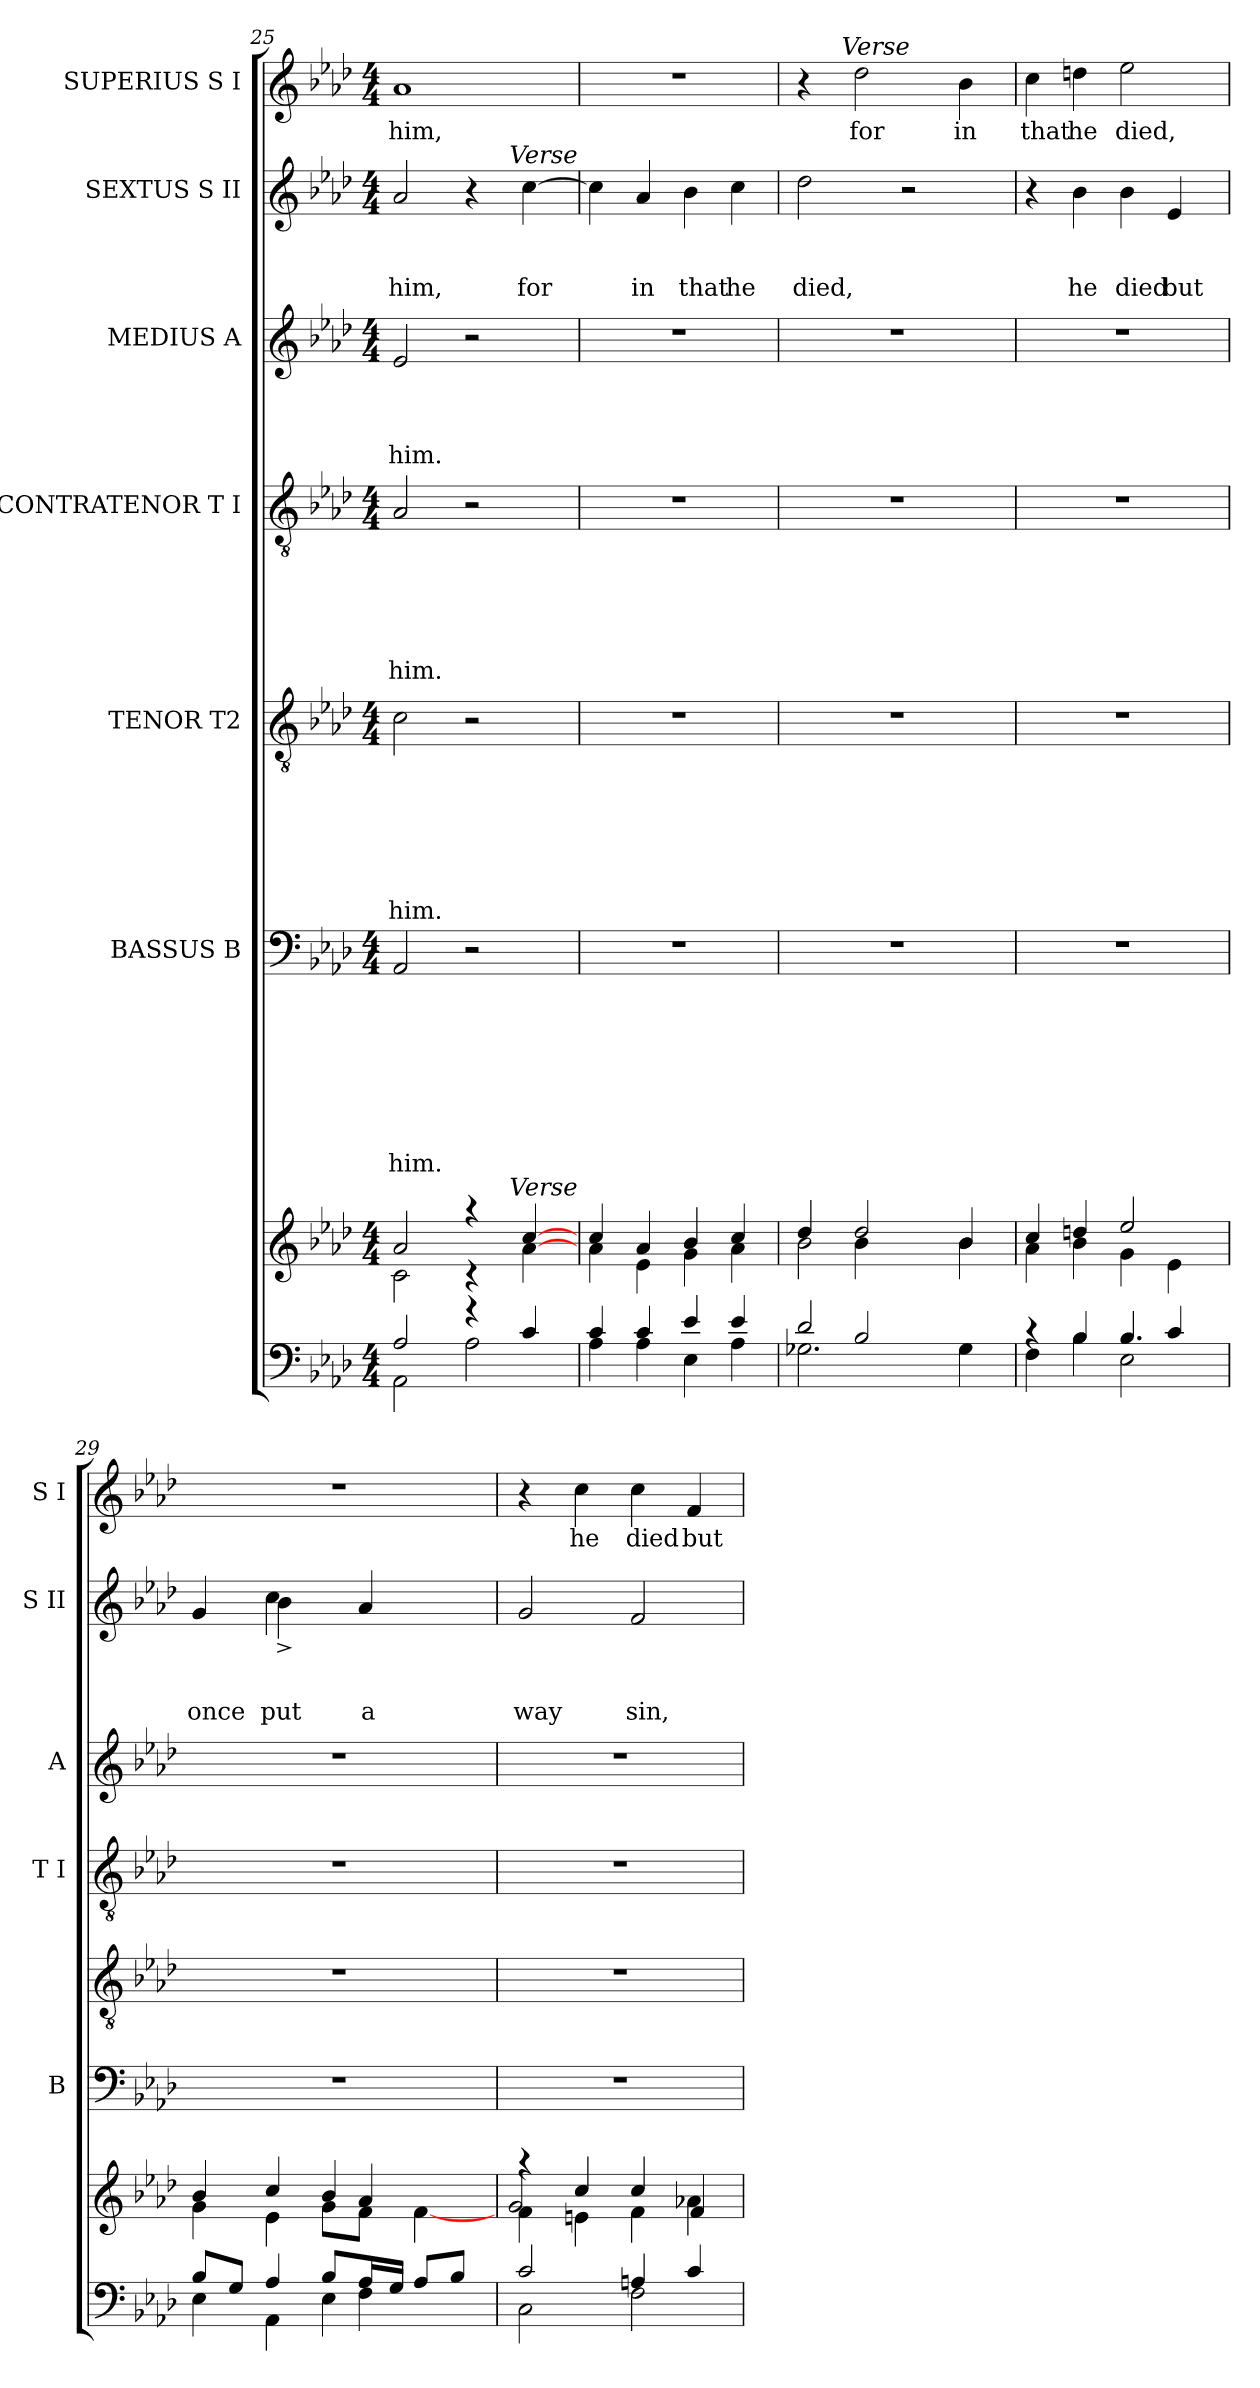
**kern	**kern	**kern	**text	**text	**text	**text	**text	**text	**text	**text	**kern	**text	**text	**text	**text	**text	**text	**text	**kern	**text	**text	**text	**text	**text	**text	**kern	**text	**text	**text	**text	**kern	**text	**text	**text	**kern	**text
*part7	*part7	*part6	*part6	*part6	*part6	*part6	*part6	*part6	*part6	*part6	*part5	*part5	*part5	*part5	*part5	*part5	*part5	*part5	*part4	*part4	*part4	*part4	*part4	*part4	*part4	*part3	*part3	*part3	*part3	*part3	*part2	*part2	*part2	*part2	*part1	*part1
*staff8	*staff7	*staff6	*staff6	*staff6	*staff6	*staff6	*staff6	*staff6	*staff6	*staff6	*staff5	*staff5	*staff5	*staff5	*staff5	*staff5	*staff5	*staff5	*staff4	*staff4	*staff4	*staff4	*staff4	*staff4	*staff4	*staff3	*staff3	*staff3	*staff3	*staff3	*staff2	*staff2	*staff2	*staff2	*staff1	*staff1
*	*	*I"BASSUS B	*	*	*	*	*	*	*	*	*I"TENOR T2	*	*	*	*	*	*	*	*I"CONTRATENOR T I	*	*	*	*	*	*	*I"MEDIUS A	*	*	*	*	*I"SEXTUS S II	*	*	*	*I"SUPERIUS S I	*
*	*	*I'B	*	*	*	*	*	*	*	*	*	*	*	*	*	*	*	*	*I'T I	*	*	*	*	*	*	*I'A	*	*	*	*	*I'S II	*	*	*	*I'S I	*
*clefF4	*clefG2	*clefF4	*	*	*	*	*	*	*	*	*clefGv2	*	*	*	*	*	*	*	*clefGv2	*	*	*	*	*	*	*clefG2	*	*	*	*	*clefG2	*	*	*	*clefG2	*
*k[b-e-a-d-]	*k[b-e-a-d-]	*k[b-e-a-d-]	*	*	*	*	*	*	*	*	*k[b-e-a-d-]	*	*	*	*	*	*	*	*k[b-e-a-d-]	*	*	*	*	*	*	*k[b-e-a-d-]	*	*	*	*	*k[b-e-a-d-]	*	*	*	*k[b-e-a-d-]	*
*A-:	*A-:	*A-:	*	*	*	*	*	*	*	*	*A-:	*	*	*	*	*	*	*	*A-:	*	*	*	*	*	*	*A-:	*	*	*	*	*A-:	*	*	*	*A-:	*
*M4/4	*M4/4	*M4/4	*	*	*	*	*	*	*	*	*M4/4	*	*	*	*	*	*	*	*M4/4	*	*	*	*	*	*	*M4/4	*	*	*	*	*M4/4	*	*	*	*M4/4	*
=25	=25	=25	=25	=25	=25	=25	=25	=25	=25	=25	=25	=25	=25	=25	=25	=25	=25	=25	=25	=25	=25	=25	=25	=25	=25	=25	=25	=25	=25	=25	=25	=25	=25	=25	=25	=25
*^	*^	*	*	*	*	*	*	*	*	*	*	*	*	*	*	*	*	*	*	*	*	*	*	*	*	*	*	*	*	*	*	*	*	*	*	*
*	*	*	*^	*	*	*	*	*	*	*	*	*	*	*	*	*	*	*	*	*	*	*	*	*	*	*	*	*	*	*	*	*	*	*	*	*	*	*
!	!	!	!	!	!	!	!	!	!	!	!	!	!LO:LY:b	!	!	!	!	!	!	!	!LO:LY:b	!	!	!	!	!	!	!LO:LY:b	!	!	!	!	!LO:LY:b	!	!	!	!LO:LY:b	!	!LO:LY:b
*	*	*	*	*	*	*	*	*	*	*	*	*	*	*	*	*	*	*	*	*	*	*	*	*	*	*	*	*	*	*	*	*	*	*^	*	*	*	*	*
2AA-\	2A-/	2c\	2a-/	2ryy	2AA-/	.	.	.	.	.	.	.	him.	2c\	.	.	.	.	.	.	him.	2A-/	.	.	.	.	.	him.	2e-/	.	.	.	him.	2a-/	2ryy	.	.	him,	1a-	him,
4rf	2A-\	4raa	8..ryy	4rc	2r	.	.	.	.	.	.	.	.	2r	.	.	.	.	.	.	.	2r	.	.	.	.	.	.	2r	.	.	.	.	4r	8..ryy	.	.	.	.	.
!	!	!	!	!	!	!	!	!	!	!	!	!	!	!	!	!	!	!	!	!	!	!	!	!	!	!	!	!	!	!	!	!	!	!	!LO:TX:a:i:t=Verse	!	!	!	!	!
!	!	!	!LO:TX:a:i:t=Verse	!	!	!	!	!	!	!	!	!	!	!	!	!	!	!	!	!	!	!	!	!	!	!	!	!	!	!	!	!	!	!	!	!	!	!	!	!
.	.	.	4ryy	.	.	.	.	.	.	.	.	.	.	.	.	.	.	.	.	.	.	.	.	.	.	.	.	.	.	.	.	.	.	.	4ryy	.	.	.	.	.
!	!	!	!	!	!	!	!	!	!	!	!	!	!	!	!	!	!	!	!	!	!	!	!	!	!	!	!	!	!	!	!	!	!	!	!	!	!	!LO:LY:b	!	!
4c/	.	[<4a-\	.	[>4cc/	.	.	.	.	.	.	.	.	.	.	.	.	.	.	.	.	.	.	.	.	.	.	.	.	.	.	.	.	.	[>4cc\	.	.	.	for	.	.
.	.	.	32ryy	.	.	.	.	.	.	.	.	.	.	.	.	.	.	.	.	.	.	.	.	.	.	.	.	.	.	.	.	.	.	.	32ryy	.	.	.	.	.
*	*	*	*v	*v	*	*	*	*	*	*	*	*	*	*	*	*	*	*	*	*	*	*	*	*	*	*	*	*	*	*	*	*	*	*v	*v	*	*	*	*	*
=26	=26	=26	=26	=26	=26	=26	=26	=26	=26	=26	=26	=26	=26	=26	=26	=26	=26	=26	=26	=26	=26	=26	=26	=26	=26	=26	=26	=26	=26	=26	=26	=26	=26	=26	=26	=26	=26	=26
4A-\	4c/	4cc/	4a-\	1r	.	.	.	.	.	.	.	.	1r	.	.	.	.	.	.	.	1r	.	.	.	.	.	.	1r	.	.	.	.	4cc\]	.	.	.	1r	.
!	!	!	!	!	!	!	!	!	!	!	!	!	!	!	!	!	!	!	!	!	!	!	!	!	!	!	!	!	!	!	!	!	!	!	!	!LO:LY:b	!	!
4A-\	4c/	4a-/	4e-\	.	.	.	.	.	.	.	.	.	.	.	.	.	.	.	.	.	.	.	.	.	.	.	.	.	.	.	.	.	4a-/	.	.	in	.	.
!	!	!	!	!	!	!	!	!	!	!	!	!	!	!	!	!	!	!	!	!	!	!	!	!	!	!	!	!	!	!	!	!	!	!	!	!LO:LY:b	!	!
4E-\	4e-/	4b-/	4g\	.	.	.	.	.	.	.	.	.	.	.	.	.	.	.	.	.	.	.	.	.	.	.	.	.	.	.	.	.	4b-\	.	.	that	.	.
!	!	!	!	!	!	!	!	!	!	!	!	!	!	!	!	!	!	!	!	!	!	!	!	!	!	!	!	!	!	!	!	!	!	!	!	!LO:LY:b	!	!
4A-\	4e-/	4cc/	4a-\	.	.	.	.	.	.	.	.	.	.	.	.	.	.	.	.	.	.	.	.	.	.	.	.	.	.	.	.	.	4cc\	.	.	he	.	.
=27	=27	=27	=27	=27	=27	=27	=27	=27	=27	=27	=27	=27	=27	=27	=27	=27	=27	=27	=27	=27	=27	=27	=27	=27	=27	=27	=27	=27	=27	=27	=27	=27	=27	=27	=27	=27	=27	=27
*	*^	*	*^	*	*	*	*	*	*	*	*	*	*	*	*	*	*	*	*	*	*	*	*	*	*	*	*	*	*	*	*	*	*	*	*	*	*	*
!	!	!	!	!	!	!	!	!	!	!	!	!	!	!	!	!	!	!	!	!	!	!	!	!	!	!	!	!	!	!	!	!	!	!	!	!	!	!LO:LY:b	!	!
*	*	*	*	*	*	*	*	*	*	*	*	*	*	*	*	*	*	*	*	*	*	*	*	*	*	*	*	*	*	*	*	*	*	*	*	*	*	*	*^	*
2d-/	2.G-X\	4ryy	2b-\	4dd-/	4ryy	1r	.	.	.	.	.	.	.	.	1r	.	.	.	.	.	.	.	1r	.	.	.	.	.	.	1r	.	.	.	.	2dd-\	.	.	died,	4r	8..ryy	.
!	!	!	!	!	!	!	!	!	!	!	!	!	!	!	!	!	!	!	!	!	!	!	!	!	!	!	!	!	!	!	!	!	!	!	!	!	!	!	!	!LO:TX:a:i:t=Verse	!
.	.	.	.	.	.	.	.	.	.	.	.	.	.	.	.	.	.	.	.	.	.	.	.	.	.	.	.	.	.	.	.	.	.	.	.	.	.	.	.	2ryy	.
!	!	!	!	!	!	!	!	!	!	!	!	!	!	!	!	!	!	!	!	!	!	!	!	!	!	!	!	!	!	!	!	!	!	!	!	!	!	!	!	!	!LO:LY:b
.	.	2B-/	.	2dd-/	4b-\	.	.	.	.	.	.	.	.	.	.	.	.	.	.	.	.	.	.	.	.	.	.	.	.	.	.	.	.	.	.	.	.	.	2dd-\	.	for
2ryy	.	.	2ryy	.	4ryy	.	.	.	.	.	.	.	.	.	.	.	.	.	.	.	.	.	.	.	.	.	.	.	.	.	.	.	.	.	2r	.	.	.	.	.	.
.	.	.	.	.	.	.	.	.	.	.	.	.	.	.	.	.	.	.	.	.	.	.	.	.	.	.	.	.	.	.	.	.	.	.	.	.	.	.	.	4ryy	.
!	!	!	!	!	!	!	!	!	!	!	!	!	!	!	!	!	!	!	!	!	!	!	!	!	!	!	!	!	!	!	!	!	!	!	!	!	!	!	!	!	!LO:LY:b
.	4ryy	4G-\	.	4b-\	4b-/	.	.	.	.	.	.	.	.	.	.	.	.	.	.	.	.	.	.	.	.	.	.	.	.	.	.	.	.	.	.	.	.	.	4b-\	.	in
.	.	.	.	.	.	.	.	.	.	.	.	.	.	.	.	.	.	.	.	.	.	.	.	.	.	.	.	.	.	.	.	.	.	.	.	.	.	.	.	32ryy	.
!!LO:PB:g=z
=28	=28	=28	=28	=28	=28	=28	=28	=28	=28	=28	=28	=28	=28	=28	=28	=28	=28	=28	=28	=28	=28	=28	=28	=28	=28	=28	=28	=28	=28	=28	=28	=28	=28	=28	=28	=28	=28	=28	=28	=28	=28
!	!	!	!	!	!	!	!	!	!	!	!	!	!	!	!	!	!	!	!	!	!	!	!	!	!	!	!	!	!	!	!	!	!	!	!	!	!	!	!	!	!LO:LY:b
*	*	*	*	*v	*v	*	*	*	*	*	*	*	*	*	*	*	*	*	*	*	*	*	*	*	*	*	*	*	*	*	*	*	*	*	*	*	*	*	*v	*v	*
4F\	4rc	2.ryy	4cc/	4a-\	1r	.	.	.	.	.	.	.	.	1r	.	.	.	.	.	.	.	1r	.	.	.	.	.	.	1r	.	.	.	.	4r	.	.	.	4cc\	that
!	!	!	!	!	!	!	!	!	!	!	!	!	!	!	!	!	!	!	!	!	!	!	!	!	!	!	!	!	!	!	!	!	!	!	!	!	!LO:LY:b	!	!LO:LY:b
4B-/	4B-\	.	4b-\	4ddn/	.	.	.	.	.	.	.	.	.	.	.	.	.	.	.	.	.	.	.	.	.	.	.	.	.	.	.	.	.	4b-\	.	.	he	4ddn\	he
!	!	!	!	!	!	!	!	!	!	!	!	!	!	!	!	!	!	!	!	!	!	!	!	!	!	!	!	!	!	!	!	!	!	!	!	!	!LO:LY:b	!	!LO:LY:b
2E-\	4.B-/	.	2ee-/	4g\	.	.	.	.	.	.	.	.	.	.	.	.	.	.	.	.	.	.	.	.	.	.	.	.	.	.	.	.	.	4b-\	.	.	died	2ee-\	died,
!	!	!	!	!	!	!	!	!	!	!	!	!	!	!	!	!	!	!	!	!	!	!	!	!	!	!	!	!	!	!	!	!	!	!	!	!	!LO:LY:b	!	!
.	.	4c/	.	4e-\	.	.	.	.	.	.	.	.	.	.	.	.	.	.	.	.	.	.	.	.	.	.	.	.	.	.	.	.	.	4e-/	.	.	but	.	.
.	8ryy	.	.	.	.	.	.	.	.	.	.	.	.	.	.	.	.	.	.	.	.	.	.	.	.	.	.	.	.	.	.	.	.	.	.	.	.	.	.
=29	=29	=29	=29	=29	=29	=29	=29	=29	=29	=29	=29	=29	=29	=29	=29	=29	=29	=29	=29	=29	=29	=29	=29	=29	=29	=29	=29	=29	=29	=29	=29	=29	=29	=29	=29	=29	=29	=29	=29
*	*	*^	*	*^	*	*	*	*	*	*	*	*	*	*	*	*	*	*	*	*	*	*	*	*	*	*	*	*	*	*	*	*	*	*	*	*	*	*	*
!	!	!	!	!	!	!	!	!	!	!	!	!	!	!	!	!	!	!	!	!	!	!	!	!	!	!	!	!	!	!	!	!	!	!	!	!	!	!	!LO:LY:b	!	!
*	*	*	*	*	*	*	*	*	*	*	*	*	*	*	*	*	*	*	*	*	*	*	*	*	*	*	*	*	*	*	*	*	*	*	*	*^	*	*	*	*	*
8B-/L	4E-\	2ryy	2ryy	4g\	4b-/	2ryy	1r	.	.	.	.	.	.	.	.	1r	.	.	.	.	.	.	.	1r	.	.	.	.	.	.	1r	.	.	.	.	4g/	4ryy	.	.	once	1r	.
8G/J	.	.	.	.	.	.	.	.	.	.	.	.	.	.	.	.	.	.	.	.	.	.	.	.	.	.	.	.	.	.	.	.	.	.	.	.	.	.	.	.	.	.
!	!	!	!	!	!	!	!	!	!	!	!	!	!	!	!	!	!	!	!	!	!	!	!	!	!	!	!	!	!	!	!	!	!	!	!	!	!	!	!	!LO:LY:b	!	!
!	!	!	!	!	!	!	!	!	!	!	!	!	!	!	!	!	!	!	!	!	!	!	!	!	!	!	!	!	!	!	!	!	!	!	!	!	!	!	!	!LO:LY:b	!	!
4AA-\	4A-/	.	.	4e-\	4cc/	.	.	.	.	.	.	.	.	.	.	.	.	.	.	.	.	.	.	.	.	.	.	.	.	.	.	.	.	.	.	4cc\	4b-^<\	.	.	put	.	.
8ryy	4E-\	8B-/L	8ryy	4b-/	8g\L	8ryy	.	.	.	.	.	.	.	.	.	.	.	.	.	.	.	.	.	.	.	.	.	.	.	.	.	.	.	.	.	8ryy	8ryy	.	.	.	.	.
!	!	!	!	!	!	!	!	!	!	!	!	!	!	!	!	!	!	!	!	!	!	!	!	!	!	!	!	!	!	!	!	!	!	!	!	!	!	!	!	!LO:LY:b	!	!
32ryy	.	16A-/L	4F\	.	8f\J	4a-/	.	.	.	.	.	.	.	.	.	.	.	.	.	.	.	.	.	.	.	.	.	.	.	.	.	.	.	.	.	4.ryy	4a-/	.	.	a-	.	.
4ryy	.	.	.	.	.	.	.	.	.	.	.	.	.	.	.	.	.	.	.	.	.	.	.	.	.	.	.	.	.	.	.	.	.	.	.	.	.	.	.	.	.	.
.	.	16G/JJ	.	.	.	.	.	.	.	.	.	.	.	.	.	.	.	.	.	.	.	.	.	.	.	.	.	.	.	.	.	.	.	.	.	.	.	.	.	.	.	.
.	4ryy	8A-/L	.	4ryy	[<4f\	.	.	.	.	.	.	.	.	.	.	.	.	.	.	.	.	.	.	.	.	.	.	.	.	.	.	.	.	.	.	.	.	.	.	.	.	.
.	.	8B-/J	8ryy	.	.	8ryy	.	.	.	.	.	.	.	.	.	.	.	.	.	.	.	.	.	.	.	.	.	.	.	.	.	.	.	.	.	.	8ryy	.	.	.	.	.
16.ryy	.	.	.	.	.	.	.	.	.	.	.	.	.	.	.	.	.	.	.	.	.	.	.	.	.	.	.	.	.	.	.	.	.	.	.	.	.	.	.	.	.	.
*	*v	*v	*v	*	*	*	*	*	*	*	*	*	*	*	*	*	*	*	*	*	*	*	*	*	*	*	*	*	*	*	*	*	*	*	*	*v	*v	*	*	*	*	*
=30	=30	=30	=30	=30	=30	=30	=30	=30	=30	=30	=30	=30	=30	=30	=30	=30	=30	=30	=30	=30	=30	=30	=30	=30	=30	=30	=30	=30	=30	=30	=30	=30	=30	=30	=30	=30	=30	=30	=30
!	!	!	!	!	!	!	!	!	!	!	!	!	!	!	!	!	!	!	!	!	!	!	!	!	!	!	!	!	!	!	!	!	!	!	!	!	!LO:LY:b	!	!
2C\	2c/	4f\	4raa	2g/	1r	.	.	.	.	.	.	.	.	1r	.	.	.	.	.	.	.	1r	.	.	.	.	.	.	1r	.	.	.	.	2g/	.	.	-way	4r	.
!	!	!	!	!	!	!	!	!	!	!	!	!	!	!	!	!	!	!	!	!	!	!	!	!	!	!	!	!	!	!	!	!	!	!	!	!	!	!	!LO:LY:b
.	.	4en\	4cc/	.	.	.	.	.	.	.	.	.	.	.	.	.	.	.	.	.	.	.	.	.	.	.	.	.	.	.	.	.	.	.	.	.	.	4cc\	he
!	!	!	!	!	!	!	!	!	!	!	!	!	!	!	!	!	!	!	!	!	!	!	!	!	!	!	!	!	!	!	!	!	!	!	!	!	!LO:LY:b	!	!LO:LY:b
4An/	2F\	4f\	4cc/	2ryy	.	.	.	.	.	.	.	.	.	.	.	.	.	.	.	.	.	.	.	.	.	.	.	.	.	.	.	.	.	2f/	.	.	sin,	4cc\	died
!	!	!	!	!	!	!	!	!	!	!	!	!	!	!	!	!	!	!	!	!	!	!	!	!	!	!	!	!	!	!	!	!	!	!	!	!	!	!	!LO:LY:b
4c/	.	4a-X\	4f/	.	.	.	.	.	.	.	.	.	.	.	.	.	.	.	.	.	.	.	.	.	.	.	.	.	.	.	.	.	.	.	.	.	.	4f/	but
*v	*v	*	*	*	*	*	*	*	*	*	*	*	*	*	*	*	*	*	*	*	*	*	*	*	*	*	*	*	*	*	*	*	*	*	*	*	*	*	*
*	*v	*v	*v	*	*	*	*	*	*	*	*	*	*	*	*	*	*	*	*	*	*	*	*	*	*	*	*	*	*	*	*	*	*	*	*	*	*	*
=	=	=	=	=	=	=	=	=	=	=	=	=	=	=	=	=	=	=	=	=	=	=	=	=	=	=	=	=	=	=	=	=	=	=	=	=
*-	*-	*-	*-	*-	*-	*-	*-	*-	*-	*-	*-	*-	*-	*-	*-	*-	*-	*-	*-	*-	*-	*-	*-	*-	*-	*-	*-	*-	*-	*-	*-	*-	*-	*-	*-	*-
